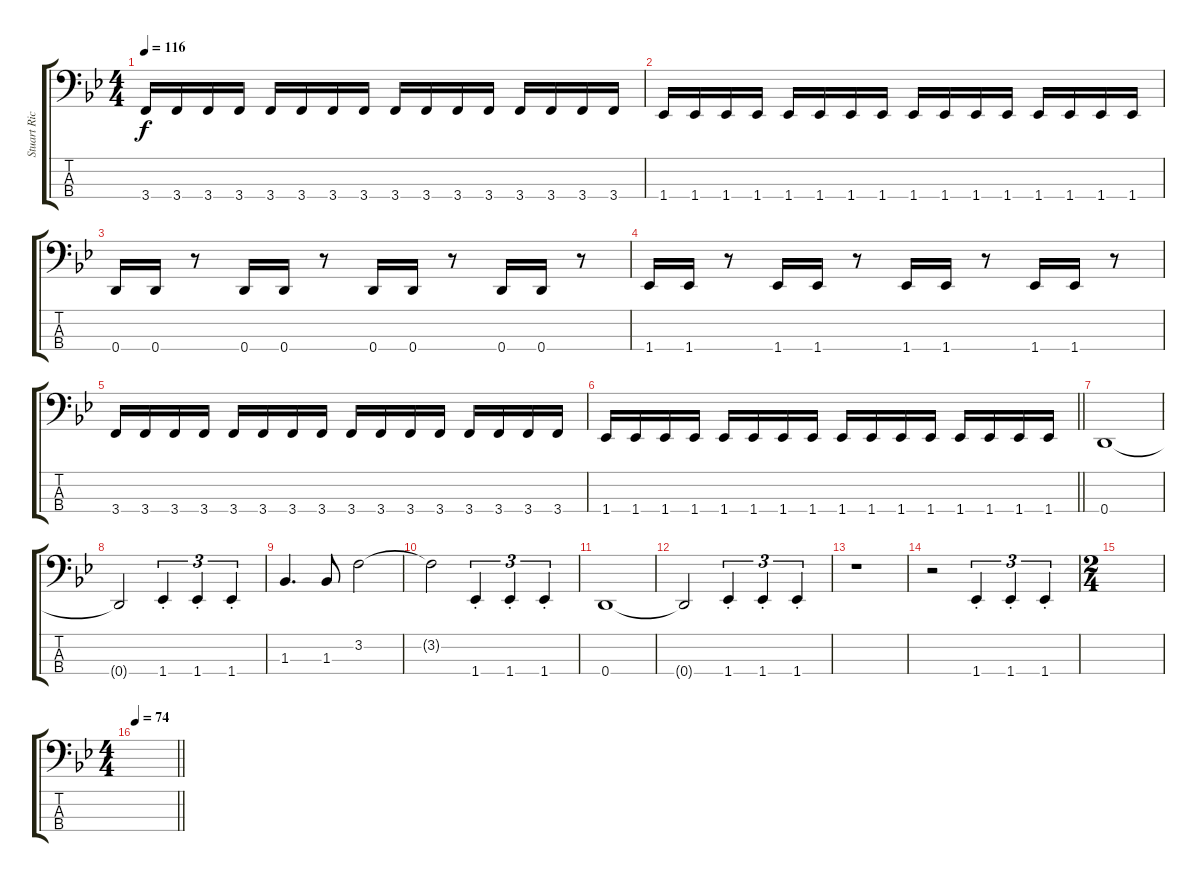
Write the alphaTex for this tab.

\track ("Stuart Richardson - Bass" "Stuart Ric") {instrument electricbasspick}
\staff {score tabs}
\tuning (G2 D2 A1 D1) {hide}
\ts (4 4)
\tempo 116
\clef f4
\ks bb
3.4.16{dy f} 3.4.16 3.4.16 3.4.16 3.4.16 3.4.16 3.4.16 3.4.16 3.4.16 3.4.16 3.4.16 3.4.16 3.4.16 3.4.16 3.4.16 3.4.16 |
1.4.16 1.4.16 1.4.16 1.4.16 1.4.16 1.4.16 1.4.16 1.4.16 1.4.16 1.4.16 1.4.16 1.4.16 1.4.16 1.4.16 1.4.16 1.4.16 |
0.4.16 0.4.16 r.8 0.4.16 0.4.16 r.8 0.4.16 0.4.16 r.8 0.4.16 0.4.16 r.8 |
1.4.16 1.4.16 r.8 1.4.16 1.4.16 r.8 1.4.16 1.4.16 r.8 1.4.16 1.4.16 r.8 |
3.4.16 3.4.16 3.4.16 3.4.16 3.4.16 3.4.16 3.4.16 3.4.16 3.4.16 3.4.16 3.4.16 3.4.16 3.4.16 3.4.16 3.4.16 3.4.16 |
\barLineRight lightlight
1.4.16 1.4.16 1.4.16 1.4.16 1.4.16 1.4.16 1.4.16 1.4.16 1.4.16 1.4.16 1.4.16 1.4.16 1.4.16 1.4.16 1.4.16 1.4.16 |
0.4.1 |
0.4{t}.2 1.4{st}.4{tu (3 2)} 1.4{st}.4{tu (3 2)} 1.4{st}.4{tu (3 2)} |
1.3.4{d} 1.3.8 3.2.2 |
3.2{t}.2 1.4{st}.4{tu (3 2)} 1.4{st}.4{tu (3 2)} 1.4{st}.4{tu (3 2)} |
0.4.1 |
0.4{t}.2 1.4{st}.4{tu (3 2)} 1.4{st}.4{tu (3 2)} 1.4{st}.4{tu (3 2)} |
r.1 |
r.2 1.4{st}.4{tu (3 2)} 1.4{st}.4{tu (3 2)} 1.4{st}.4{tu (3 2)} |
\ts (2 4)
|
\ts (4 4)
\tempo 74
\barLineRight lightlight
